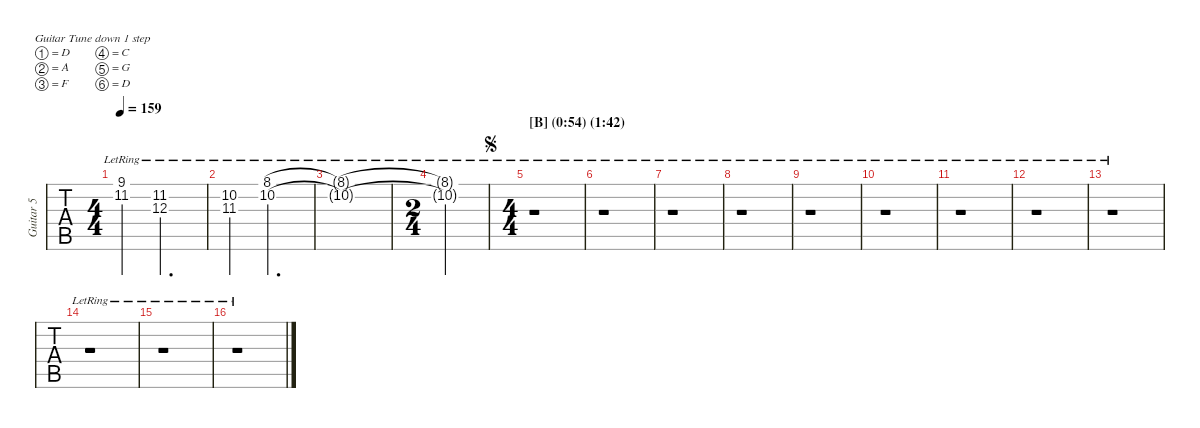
\defaultSystemsLayout 4
\hideDynamics
\bracketExtendMode nobrackets
\multiTrackTrackNamePolicy allsystems
\firstSystemTrackNameMode fullname
\otherSystemsTrackNameMode fullname
\track ("Guitar 5" "Guitar 5") {instrument acousticguitarnylon}
\staff {tabs}
\tuning (D4 A3 F3 C3 G2 D2)
\ts (4 4)
\tempo 159
\clef g2
\ks c
(11.2{lr acc #} 9.1{lr acc #}).4{dy mf} (12.3{lr} 11.2{lr acc #}).2{d} |
(11.3{lr acc #} 10.2{lr}).4 (8.1{lr acc #} 10.2{lr}).2{d} |
(8.1{lr t acc #} 10.2{lr t}).1 |
\ts (2 4)
(8.1{lr t acc #} 10.2{lr t}).2 |
\ts (4 4)
\section ("B" "(0:54) (1:42)")
\jump segno
r.1 |
r.1 |
r.1 |
r.1 |
r.1 |
r.1 |
r.1 |
r.1 |
r.1 |
r.1 |
r.1 |
r.1
